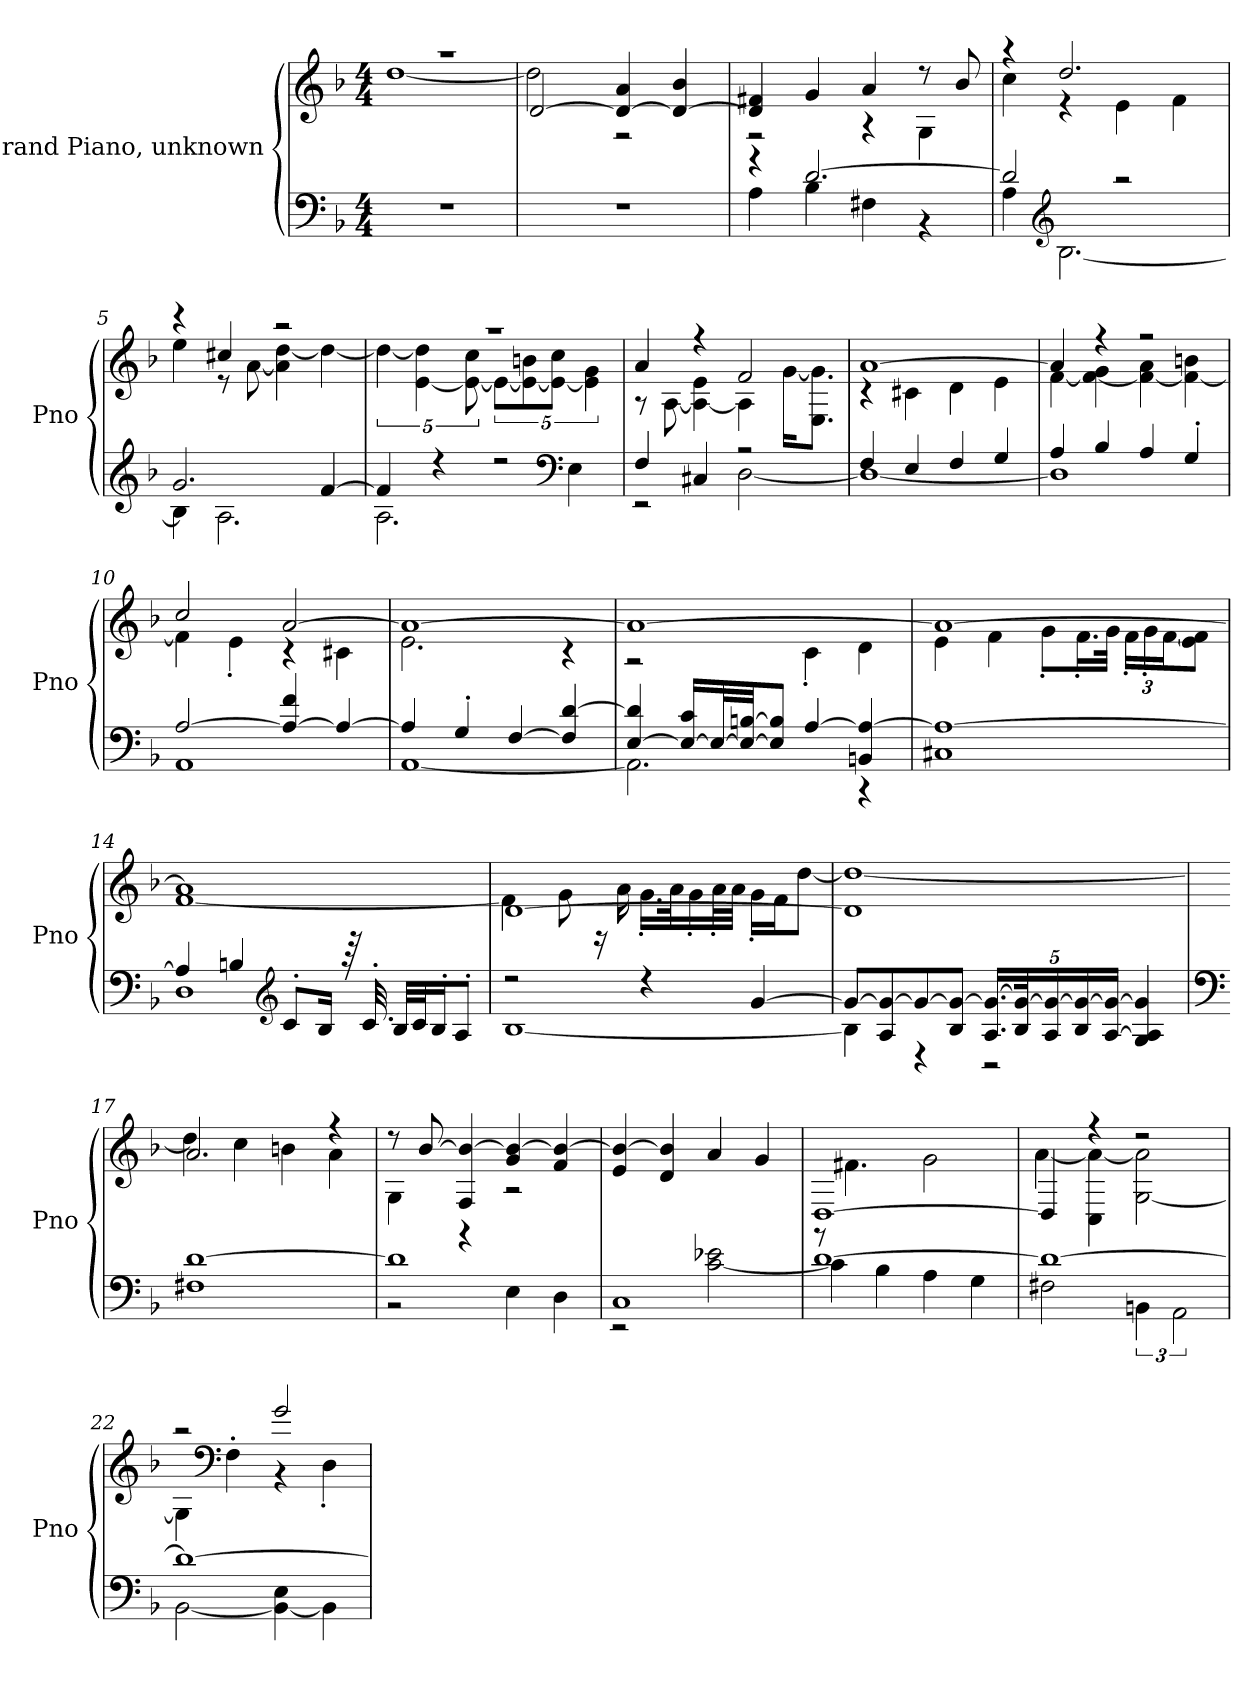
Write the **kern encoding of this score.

**kern	**kern
*part1	*part1
*staff2	*staff1
*I"Grand Piano, unknown	*
*I'Pno	*
*clefF4	*clefG2
*k[b-]	*k[b-]
*M4/4	*M4/4
*MM112	*MM112
=1	=1
*	*^
1r	1r	[1dd
=2	=2	=2
1r	[2d/	2dd\]
.	4d/_ 4a/	2r
.	4d/_ 4b-/	.
=3	=3	=3
*^	*	*
4r	4A\	4d/] 4f#X/	2r
[2.d/	4B-\	4g/	.
.	4F#X\	4a/	4r
.	4r	8r	4G\
.	.	8b-/	.
=4	=4	=4	=4
2d/]	4A\	4r	4cc\
*clefG2	*	*	*
.	[2.B-\	2.dd/	4r
2r	.	.	4e\
.	.	.	4f\
=5	=5	=5	=5
2.g/	4B-\]	4r	4ee\
.	2.A\	4cc#X/	8r
.	.	.	[8a\
.	.	2r	4a\] [4dd\
[4f/	.	.	4dd\_
=6	=6	=6	=6
4f/]	2.A\	1r	5dd\_
.	.	.	[5e\ 5dd\]
4r	.	.	.
.	.	.	10e\_ 10cc\
2r	.	.	10e\L_
.	.	.	10e\_ 10bn\
.	.	.	10e\_ 10cc\J
*clefF4	*	*	*
.	4E\	.	.
.	.	.	5e\] 5g\
!!LO:LB:g=z	!!
=7	=7	=7	=7
4F/	2r	4a/	8r
.	.	.	[8A\
4C#X/	.	4r	4A\_ 4e\
2r	[2D\	2f/	4A\]
.	.	.	[16g\KL
.	.	.	8.E\ 8.g\]J
=8	=8	=8	=8
4F/	1D_	[1a	4r
4E/	.	.	4c#X\
4F/	.	.	4d\
4G/	.	.	4e\
=9	=9	=9	=9
4A/	1D]	4a/]	[4f\
4B-/	.	4r	4f\_ 4g\
4A/	.	2r	4f\_ 4a\
4G'/	.	.	4f\_ 4bn\
=10	=10	=10	=10
[2A/	1AA	2cc/	4f\]
.	.	.	4e'\
4A/_ 4f/	.	[2a/	4r
4A/_	.	.	4c#X\
=11	=11	=11	=11
4A/]	[1AA	1a_	2.e\
4G'/	.	.	.
[4F/	.	.	.
4F/] [4d/	.	.	4r
=12	=12	=12	=12
[4E/ 4d/]	2.AA\]	1a_	2r
16E/_ 16c/LL	.	.	.
32E/L_	.	.	.
32E/_ [32Bn/JJ	.	.	.
8E/] 8B/]J	.	.	.
[4A/	.	.	4c'\
4BBn/ 4A/_	4r	.	4d\
*v	*v	*	*
!!LO:LB:g=z	!!
=13	=13	=13
1C#X 1A_	1a_	4e\
.	.	4f\
.	.	8g'\L
.	.	16.f'\L
.	.	32g\JJk
*	*	*Xbrackettup
.	.	24f'\LL
.	.	24g'\
.	.	[24f\J
.	.	8e\ 8f\]J
=14	=14	=14
*^	*	*
4A/]	1D	1a]	[1f
4Bn/	.	.	.
*clefG2	*	*	*
8c'/L	.	.	.
16B/Jk	.	.	.
64r	.	.	.
32.c'/	.	.	.
32B/LLL	.	.	.
32c/J	.	.	.
16B'/J	.	.	.
8A'/J	.	.	.
=15	=15	=15	=15
2r	[1B-	[1d	4f\]
.	.	.	8g\
.	.	.	16r
.	.	.	16a\
4r	.	.	16.g'\LL
.	.	.	32a\K
.	.	.	16g'\
.	.	.	32a'\L
.	.	.	32a\JJJ
[4g/	.	.	16g'\LL
.	.	.	16f\J
.	.	.	[8dd\J
!!LO:LB:g=z	!!
=16	=16	=16	=16
8g/L_	4B-\]	1d]	1dd_
8A/ 8g/_	.	.	.
8g/_	4r	.	.
8B-/ 8g/_J	.	.	.
*Xbrackettup	*	*	*
20.A/ 20.g/_LL	2r	.	.
40B-/ 40g/_K	.	.	.
20A/ 20g/_	.	.	.
20B-/ 20g/_	.	.	.
[20A/ 20g/_JJ	.	.	.
4G/ 4A/] 4g/]	.	.	.
=17	=17	=17	=17
*clefF4	*	*	*
[1d	1F#X	2.a/	4dd\]
.	.	.	4cc\
.	.	.	4bn\
.	.	4r	4a\
=18	=18	=18	=18
1d]	2r	8r	4G\
.	.	[8b-/	.
.	.	4F/ 4b-/_	4r
.	4E\	4g/ 4b-/_	2r
.	4D\	4f/ 4b-/_	.
*	*	*v	*v
=19	=19	=19
1C	2r	4e/ 4b-/_
.	.	4d/ 4b-/]
.	[2c\ 2e-X\	4a/
.	.	4g/
!!LO:LB:g=z
=20	=20	=20
*	*	*^
[1d	4c\]	[1D	8r
.	.	.	4.f#X\
.	4B-\	.	.
.	4A\	.	2g\
.	4G\	.	.
=21	=21	=21	=21
1d_	2F#X\	4D/]	[4a\
.	.	4r	4C\ 4a\_
*	*brackettup	*	*
.	6BBn\	2r	[2G\ 2a\]
.	3AA\	.	.
=22	=22	=22	=22
1d_	[2BB-\	2r	4G\]
*	*	*clefF4	*
.	.	.	4F'\
.	4BB-\_ 4E\	2g/	4r
.	4BB-\]	.	4D'\
*v	*v	*	*
*	*v	*v
=	=
*-	*-
